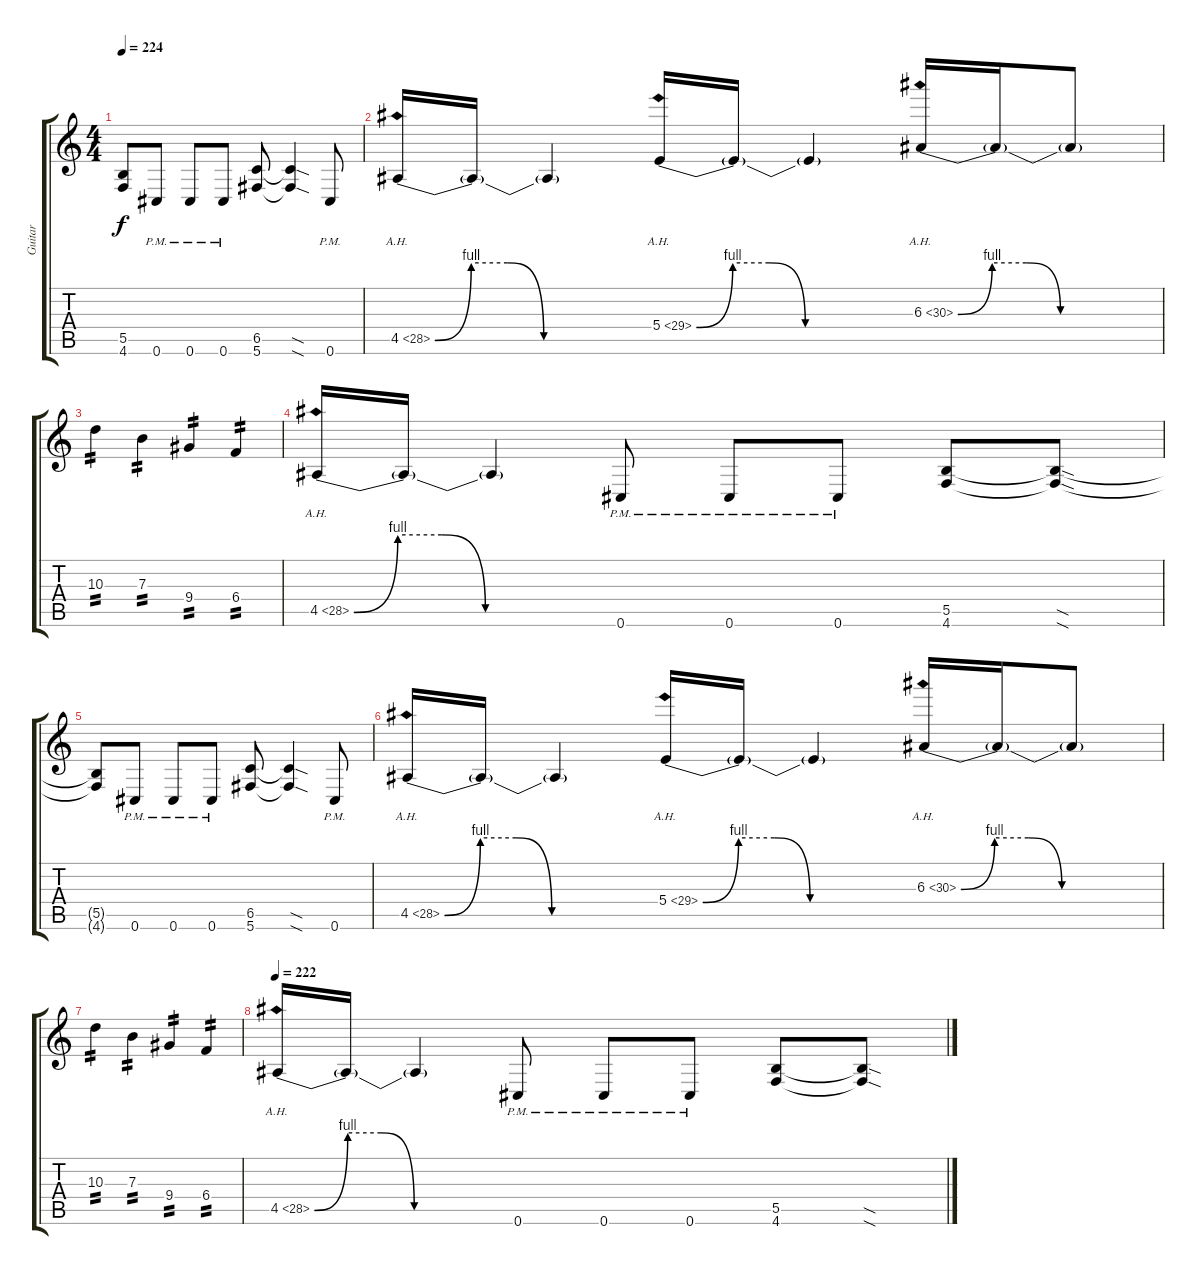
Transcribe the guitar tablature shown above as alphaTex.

\track ("Guitar" "Guitar") {instrument distortionguitar}
\staff {score tabs}
\tuning (Db4 Ab3 E3 B2 Gb2 Db2) {hide}
\ts (4 4)
\tempo 224
\clef g2
\ks c
(5.5{t} 4.6{t}).8{dy f} 0.6{pm}.8 0.6{pm}.8 0.6{pm}.8 (6.5 5.6).8 (6.5{sod t} 5.6{sod t}).4 0.6{pm}.8 |
4.5{be (custom 0 0 10 4 20 4 30 0 60 0) ah 24}.16 4.5{t}.16 4.5{t}.4 5.4{be (custom 0 0 10 4 20 4 30 0 60 0) ah 24}.16 5.4{t}.16 5.4{t}.4 6.3{be (custom 0 0 10 4 20 4 30 0 60 0) ah 24}.16 6.3{t}.16 6.3{t}.8 |
10.3.4{tp 2} 7.3.4{tp 2} 9.4.4{tp 2} 6.4.4{tp 2} |
4.5{be (custom 0 0 10 4 20 4 30 0 60 0) ah 24}.16 4.5{t}.16 4.5{t}.4 0.6{pm}.8 0.6{pm}.8 0.6{pm}.8 (5.5 4.6).8 (5.5{sod t} 4.6{sod t}).8 |
(5.5{t} 4.6{t}).8 0.6{pm}.8 0.6{pm}.8 0.6{pm}.8 (6.5 5.6).8 (6.5{sod t} 5.6{sod t}).4 0.6{pm}.8 |
4.5{be (custom 0 0 10 4 20 4 30 0 60 0) ah 24}.16 4.5{t}.16 4.5{t}.4 5.4{be (custom 0 0 10 4 20 4 30 0 60 0) ah 24}.16 5.4{t}.16 5.4{t}.4 6.3{be (custom 0 0 10 4 20 4 30 0 60 0) ah 24}.16 6.3{t}.16 6.3{t}.8 |
10.3.4{tp 2} 7.3.4{tp 2} 9.4.4{tp 2} 6.4.4{tp 2} |
\tempo 222
4.5{be (custom 0 0 10 4 20 4 30 0 60 0) ah 24}.16 4.5{t}.16 4.5{t}.4 0.6{pm}.8 0.6{pm}.8 0.6{pm}.8 (5.5 4.6).8 (5.5{sod t} 4.6{sod t}).8
